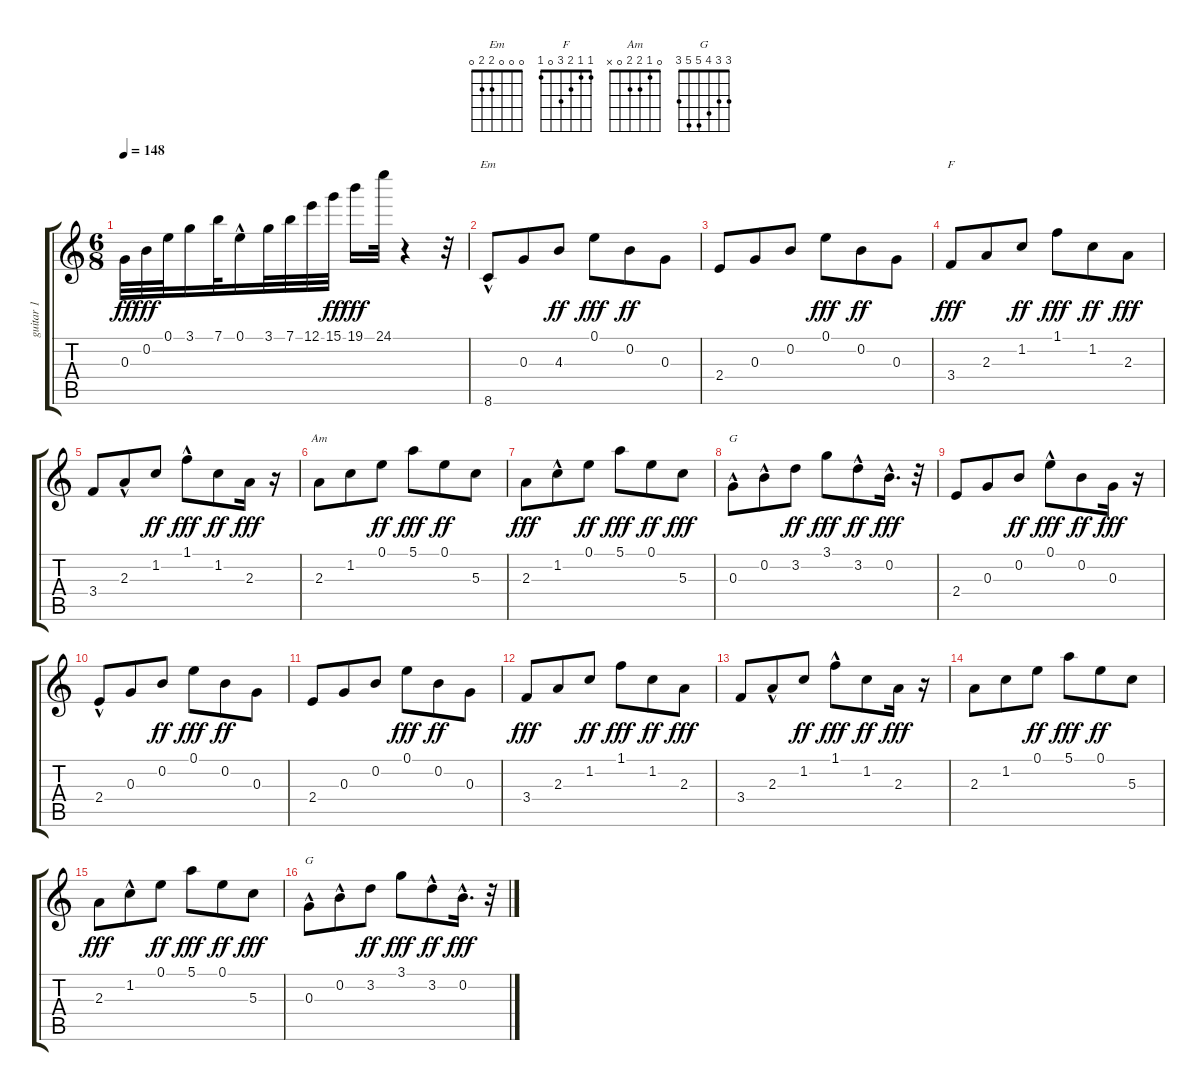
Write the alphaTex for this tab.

\track ("guitar 1" "guitar 1") {instrument acousticguitarsteel}
\staff {score tabs}
\tuning (E4 B3 G3 D3 A2 E2) {hide}
\chord ("Em" 0 0 0 2 2 0)
\chord ("F" 1 1 2 3 0 1)
\chord ("Am" 0 1 2 2 0 x)
\chord ("G" 3 0 0 0 2 3)
\chord ("G" 3 3 4 5 5 3)
\ts (6 8)
\tempo 148
\clef g2
\ks c
0.3.32{dy ff} 0.2.32{dy fff} 0.1.32 3.1.16 7.1.32 0.1{hac}.16 3.1.32 7.1.32 12.1.32 15.1.32{dy ff} 19.1.16{dy fff} 24.1.32 r.4 r.32 |
8.6{hac}.8{ch "Em" instrument acousticguitarsteel} 0.3.8 4.3.8{dy ff} 0.1.8{dy fff} 0.2.8{dy ff} 0.3.8 |
2.4.8 0.3.8 0.2.8 0.1.8{dy fff} 0.2.8{dy ff} 0.3.8 |
3.4.8{ch "F" dy fff} 2.3.8 1.2.8{dy ff} 1.1.8{dy fff} 1.2.8{dy ff} 2.3.8{dy fff} |
3.4.8 2.3{hac}.8 1.2.8{dy ff} 1.1{hac}.8{dy fff} 1.2.8{dy ff} 2.3.16{dy fff} r.16 |
2.3.8{ch "Am"} 1.2.8 0.1.8{dy ff} 5.1.8{dy fff} 0.1.8{dy ff} 5.3.8 |
2.3.8{dy fff} 1.2{hac}.8 0.1.8{dy ff} 5.1.8{dy fff} 0.1.8{dy ff} 5.3.8{dy fff} |
0.3{hac}.8{ch "G"} 0.2{hac}.8 3.2.8{dy ff} 3.1.8{dy fff} 3.2{hac}.8{dy ff} 0.2{hac}.16{d dy fff} r.32 |
2.4.8 0.3.8 0.2.8{dy ff} 0.1{hac}.8{dy fff} 0.2.8{dy ff} 0.3.16{dy fff} r.16 |
2.4{hac}.8 0.3.8 0.2.8{dy ff} 0.1.8{dy fff} 0.2.8{dy ff} 0.3.8 |
2.4.8 0.3.8 0.2.8 0.1.8{dy fff} 0.2.8{dy ff} 0.3.8 |
3.4.8{dy fff} 2.3.8 1.2.8{dy ff} 1.1.8{dy fff} 1.2.8{dy ff} 2.3.8{dy fff} |
3.4.8 2.3{hac}.8 1.2.8{dy ff} 1.1{hac}.8{dy fff} 1.2.8{dy ff} 2.3.16{dy fff} r.16 |
2.3.8 1.2.8 0.1.8{dy ff} 5.1.8{dy fff} 0.1.8{dy ff} 5.3.8 |
2.3.8{dy fff} 1.2{hac}.8 0.1.8{dy ff} 5.1.8{dy fff} 0.1.8{dy ff} 5.3.8{dy fff} |
0.3{hac}.8{ch "G"} 0.2{hac}.8 3.2.8{dy ff} 3.1.8{dy fff} 3.2{hac}.8{dy ff} 0.2{hac}.16{d dy fff} r.32
